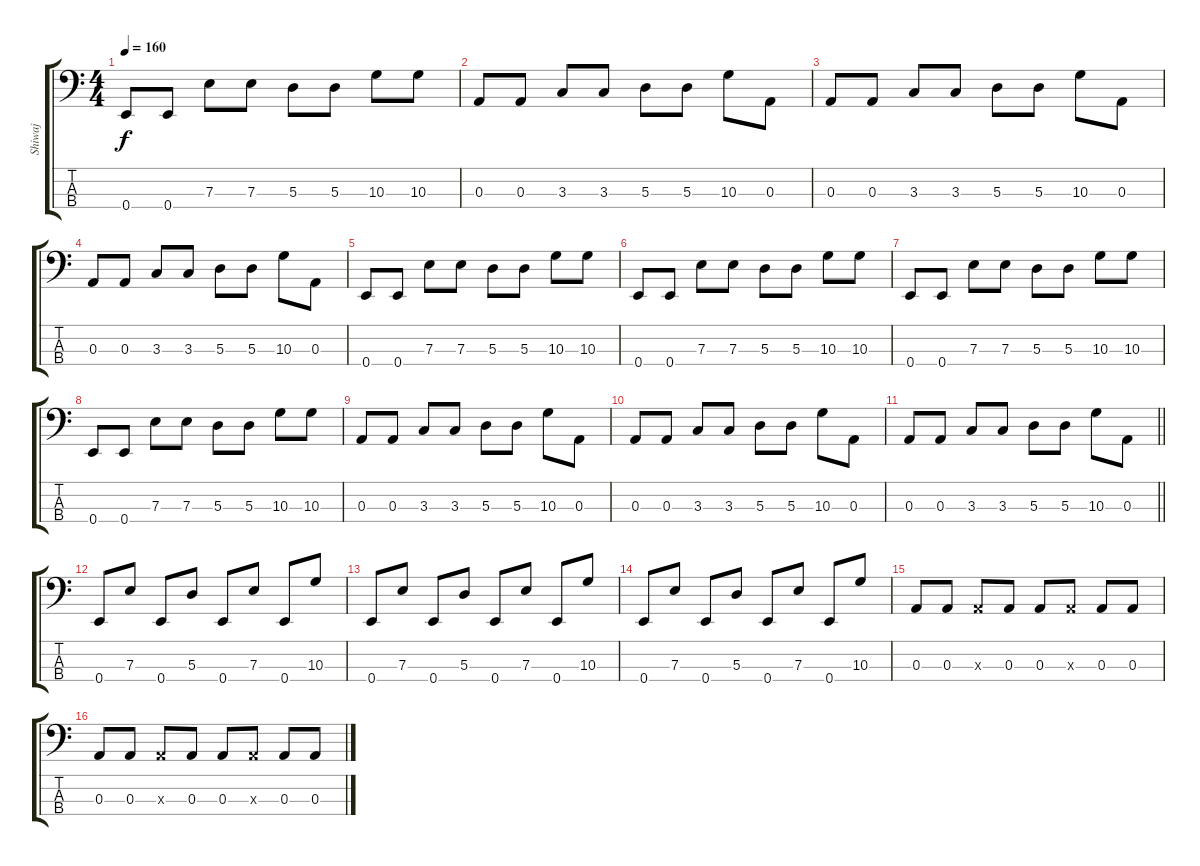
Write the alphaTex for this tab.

\track ("Shiwaj" "Shiwaj") {instrument electricbasspick}
\staff {score tabs}
\tuning (G2 D2 A1 E1) {hide}
\ts (4 4)
\tempo 160
\clef f4
\ks c
0.4.8{dy f} 0.4.8 7.3.8 7.3.8 5.3.8 5.3.8 10.3.8 10.3.8 |
0.3.8 0.3.8 3.3.8 3.3.8 5.3.8 5.3.8 10.3.8 0.3.8 |
0.3.8 0.3.8 3.3.8 3.3.8 5.3.8 5.3.8 10.3.8 0.3.8 |
0.3.8 0.3.8 3.3.8 3.3.8 5.3.8 5.3.8 10.3.8 0.3.8 |
0.4.8 0.4.8 7.3.8 7.3.8 5.3.8 5.3.8 10.3.8 10.3.8 |
0.4.8 0.4.8 7.3.8 7.3.8 5.3.8 5.3.8 10.3.8 10.3.8 |
0.4.8 0.4.8 7.3.8 7.3.8 5.3.8 5.3.8 10.3.8 10.3.8 |
0.4.8 0.4.8 7.3.8 7.3.8 5.3.8 5.3.8 10.3.8 10.3.8 |
0.3.8 0.3.8 3.3.8 3.3.8 5.3.8 5.3.8 10.3.8 0.3.8 |
0.3.8 0.3.8 3.3.8 3.3.8 5.3.8 5.3.8 10.3.8 0.3.8 |
\barLineRight lightlight
0.3.8 0.3.8 3.3.8 3.3.8 5.3.8 5.3.8 10.3.8 0.3.8 |
0.4.8 7.3.8 0.4.8 5.3.8 0.4.8 7.3.8 0.4.8 10.3.8 |
0.4.8 7.3.8 0.4.8 5.3.8 0.4.8 7.3.8 0.4.8 10.3.8 |
0.4.8 7.3.8 0.4.8 5.3.8 0.4.8 7.3.8 0.4.8 10.3.8 |
0.3.8 0.3.8 0.3{x}.8 0.3.8 0.3.8 0.3{x}.8 0.3.8 0.3.8 |
0.3.8 0.3.8 0.3{x}.8 0.3.8 0.3.8 0.3{x}.8 0.3.8 0.3.8
